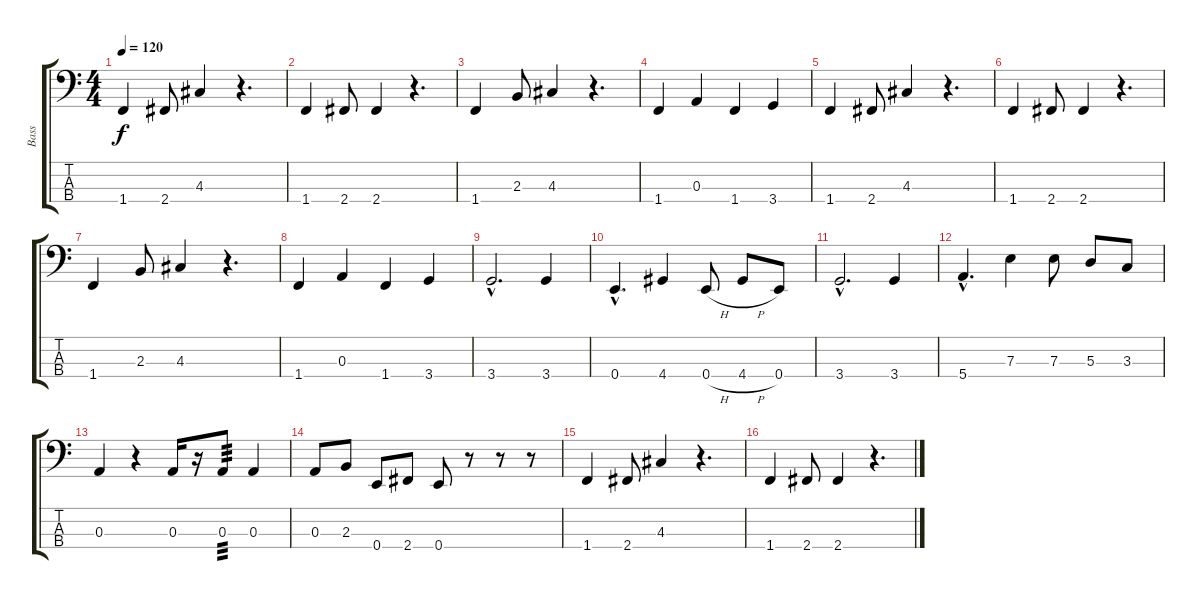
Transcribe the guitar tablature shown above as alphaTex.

\track ("Bass" "Bass") {instrument electricbasspick}
\staff {score tabs}
\tuning (G2 D2 A1 E1) {hide}
\ts (4 4)
\tempo 120
\clef f4
\ks c
1.4.4{dy f instrument electricbasspick} 2.4.8 4.3.4 r.4{d} |
1.4.4 2.4.8 2.4.4 r.4{d} |
1.4.4 2.3.8 4.3.4 r.4{d} |
1.4.4 0.3.4 1.4.4 3.4.4 |
1.4.4 2.4.8 4.3.4 r.4{d} |
1.4.4 2.4.8 2.4.4 r.4{d} |
1.4.4 2.3.8 4.3.4 r.4{d} |
1.4.4 0.3.4 1.4.4 3.4.4 |
3.4{hac}.2{d} 3.4.4 |
0.4{hac}.4{d} 4.4.4 0.4{h}.8 4.4{h}.8 0.4.8 |
3.4{hac}.2{d} 3.4.4 |
5.4{hac}.4{d} 7.3.4 7.3.8 5.3.8 3.3.8 |
0.3.4 r.4 0.3.16 r.16 0.3.8{tp 3} 0.3.4 |
0.3.8 2.3.8 0.4.8 2.4.8 0.4.8 r.8 r.8 r.8 |
1.4.4 2.4.8 4.3.4 r.4{d} |
1.4.4 2.4.8 2.4.4 r.4{d}
